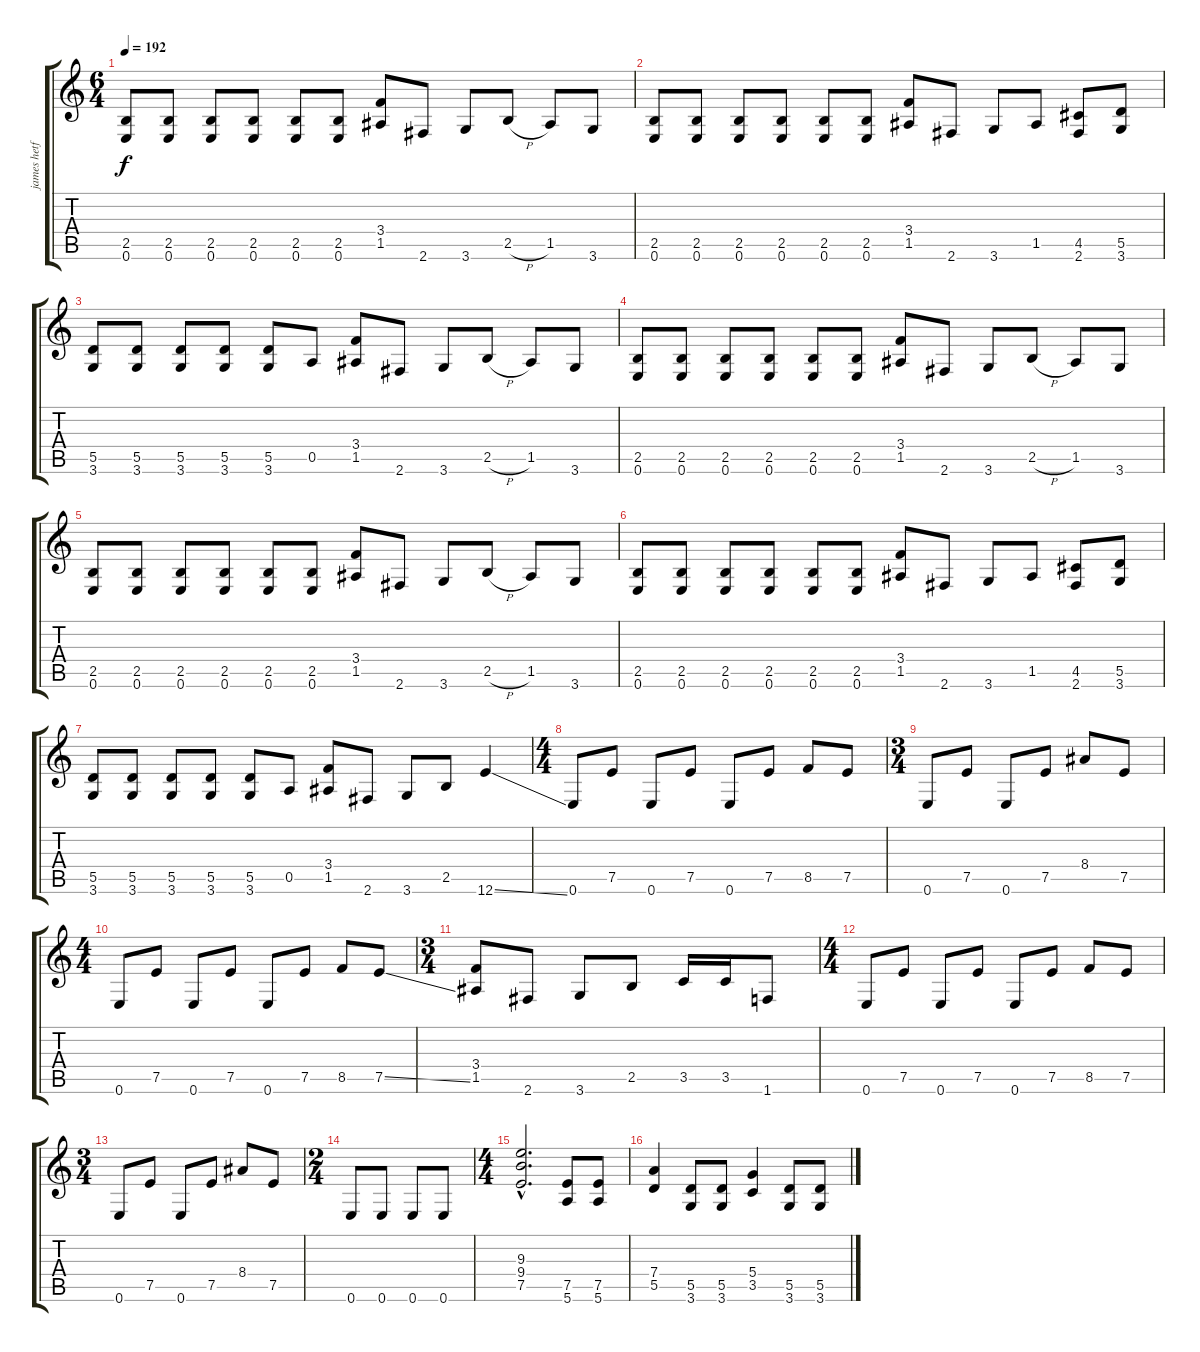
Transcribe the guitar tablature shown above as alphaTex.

\track ("james hetfield" "james hetf") {instrument overdrivenguitar}
\staff {score tabs}
\tuning (E4 B3 G3 D3 A2 E2) {hide}
\ts (6 4)
\tempo 192
\clef g2
\ks c
(2.5 0.6).8{dy f} (2.5 0.6).8 (2.5 0.6).8 (2.5 0.6).8 (2.5 0.6).8 (2.5 0.6).8 (3.4 1.5).8 2.6.8 3.6.8 2.5{h}.8 1.5.8 3.6.8 |
(2.5 0.6).8 (2.5 0.6).8 (2.5 0.6).8 (2.5 0.6).8 (2.5 0.6).8 (2.5 0.6).8 (3.4 1.5).8 2.6.8 3.6.8 1.5.8 (4.5 2.6).8 (5.5 3.6).8 |
(5.5 3.6).8 (5.5 3.6).8 (5.5 3.6).8 (5.5 3.6).8 (5.5 3.6).8 0.5.8 (3.4 1.5).8 2.6.8 3.6.8 2.5{h}.8 1.5.8 3.6.8 |
(2.5 0.6).8 (2.5 0.6).8 (2.5 0.6).8 (2.5 0.6).8 (2.5 0.6).8 (2.5 0.6).8 (3.4 1.5).8 2.6.8 3.6.8 2.5{h}.8 1.5.8 3.6.8 |
(2.5 0.6).8 (2.5 0.6).8 (2.5 0.6).8 (2.5 0.6).8 (2.5 0.6).8 (2.5 0.6).8 (3.4 1.5).8 2.6.8 3.6.8 2.5{h}.8 1.5.8 3.6.8 |
(2.5 0.6).8 (2.5 0.6).8 (2.5 0.6).8 (2.5 0.6).8 (2.5 0.6).8 (2.5 0.6).8 (3.4 1.5).8 2.6.8 3.6.8 1.5.8 (4.5 2.6).8 (5.5 3.6).8 |
(5.5 3.6).8 (5.5 3.6).8 (5.5 3.6).8 (5.5 3.6).8 (5.5 3.6).8 0.5.8 (3.4 1.5).8 2.6.8 3.6.8 2.5.8 12.6{ss}.4 |
\ts (4 4)
0.6.8 7.5.8 0.6.8 7.5.8 0.6.8 7.5.8 8.5.8 7.5.8 |
\ts (3 4)
0.6.8 7.5.8 0.6.8 7.5.8 8.4.8 7.5.8 |
\ts (4 4)
0.6.8 7.5.8 0.6.8 7.5.8 0.6.8 7.5.8 8.5.8 7.5{ss}.8 |
\ts (3 4)
(3.4 1.5).8 2.6.8 3.6.8 2.5.8 3.5.16 3.5.16 1.6.8 |
\ts (4 4)
0.6.8 7.5.8 0.6.8 7.5.8 0.6.8 7.5.8 8.5.8 7.5.8 |
\ts (3 4)
0.6.8 7.5.8 0.6.8 7.5.8 8.4.8 7.5.8 |
\ts (2 4)
0.6.8 0.6.8 0.6.8 0.6.8 |
\ts (4 4)
(9.3{hac} 9.4{hac} 7.5{hac}).2{d} (7.5 5.6).8 (7.5 5.6).8 |
(7.4 5.5).4 (5.5 3.6).8 (5.5 3.6).8 (5.4 3.5).4 (5.5 3.6).8 (5.5 3.6).8
